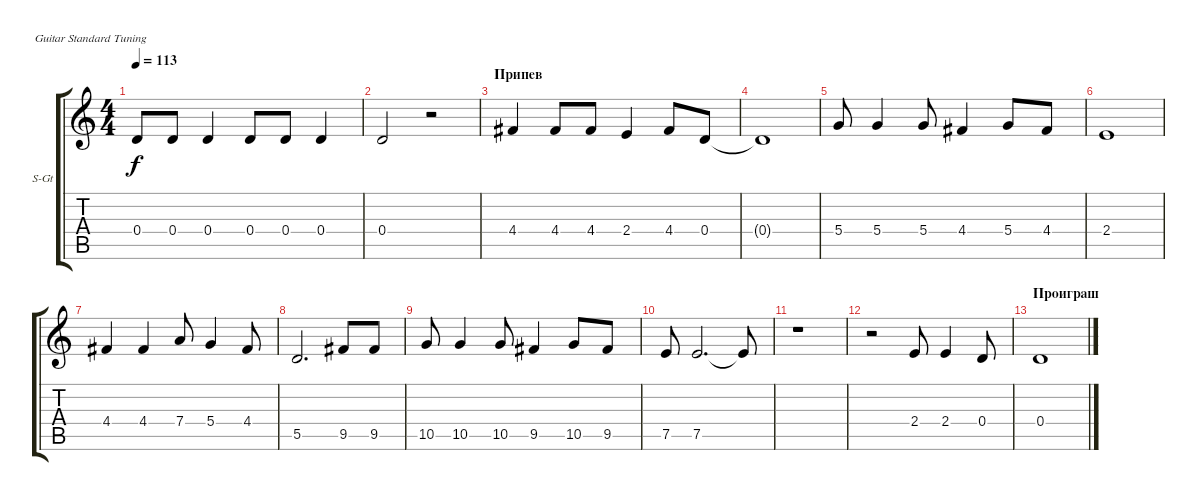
\defaultSystemsLayout 4
\bracketExtendMode groupsimilarinstruments
\firstSystemTrackNameOrientation horizontal
\otherSystemsTrackNameOrientation horizontal
\track ("В. Бутусов (Вокал: нижняя октава)" "S-Gt") {instrument acousticguitarsteel}
\staff {score tabs}
\tuning (E4 B3 G3 D3 A2 E2)
\ts (4 4)
\tempo 113
\clef g2
\ks c
0.4.8{dy f} 0.4.8 0.4.4 0.4.8 0.4.8 0.4.4 |
0.4.2 r.2 |
\section ("" "Припев")
4.4.4 4.4.8 4.4.8 2.4.4 4.4.8 0.4.8 |
0.4{t}.1 |
5.4.8 5.4.4 5.4.8 4.4.4 5.4.8 4.4.8 |
2.4.1 |
4.4.4 4.4.4 7.4.8 5.4.4 4.4.8 |
5.5.2{d} 9.5.8 9.5.8 |
10.5.8 10.5.4 10.5.8 9.5.4 10.5.8 9.5.8 |
7.5.8 7.5.2{d} 7.5{t}.8 |
r.1 |
r.2 2.4.8 2.4.4 0.4.8 |
\section ("" "Проиграш")
0.4.1
